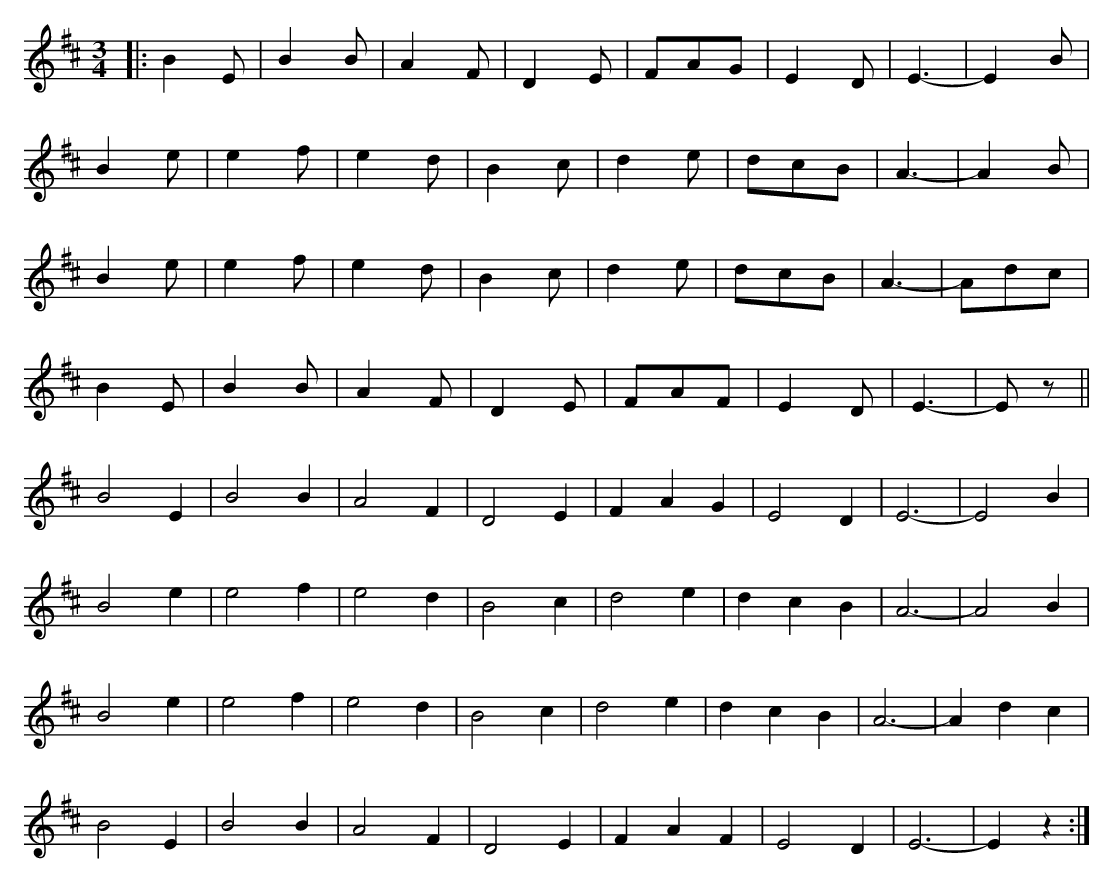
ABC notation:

X:1
M:3/4
K:Edor
|:B2E|B2B|A2F|D2E|FAG|E2D|E3-|E2B|
B2e|e2f|e2d|B2c|d2e|dcB|A3-|A2B|
B2e|e2f|e2d|B2c|d2e|dcB|A3-|Adc|
B2E|B2B|A2F|D2E|FAF|E2D|E3-|Ez||
 B4 E2|B4 B2| A4 F2|D4 E2|F2 A2 G2|E4 D2| E6-|E4 B2|
 B4 e2|e4 f2|e4 d2|B4 c2| d4 e2|d2 c2 B2|A6-|A4 B2|
 B4 e2|e4 f2|e4 d2|B4 c2| d4 e2|d2 c2 B2|A6-|A2 d2 c2|
 B4 E2|B4 B2| A4 F2|D4 E2|F2 A2 F2|E4 D2| E6-|E2 z2:|
